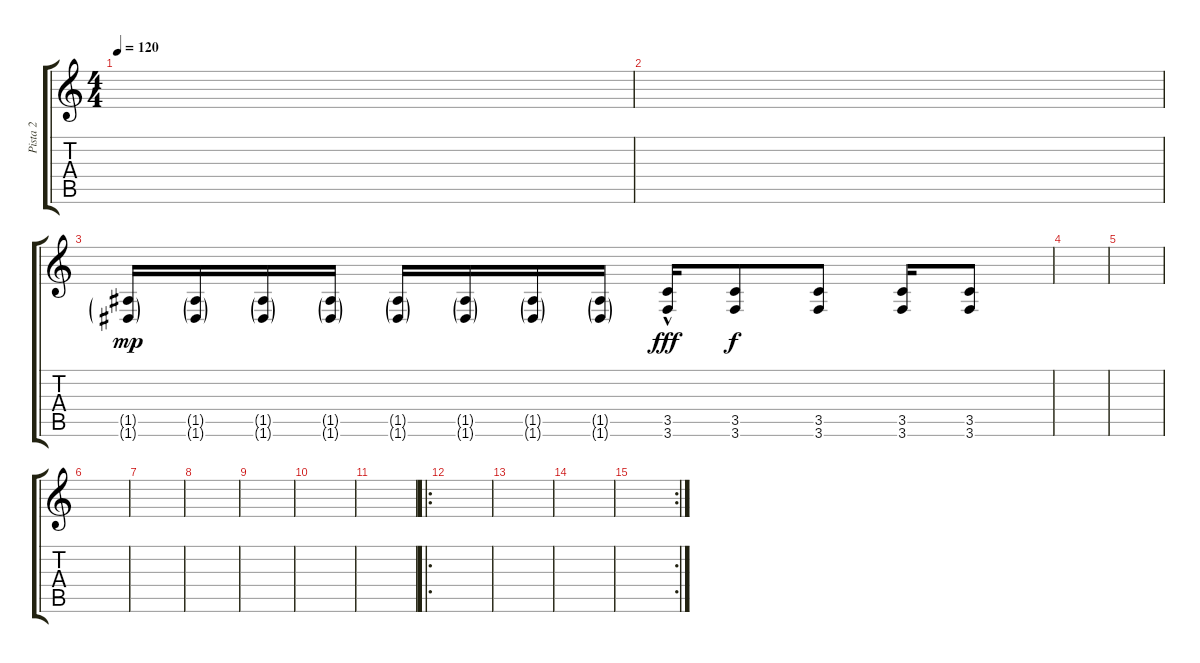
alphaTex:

\track ("Pista 2" "Pista 2") {instrument overdrivenguitar}
\staff {score tabs}
\tuning (E4 B3 G3 D3 A2 D2) {hide}
\ts (4 4)
\tempo 120
\clef g2
\ks c
|
|
(1.5{g} 1.6{g}).16{dy mp} (1.5{g} 1.6{g}).16 (1.5{g} 1.6{g}).16 (1.5{g} 1.6{g}).16 (1.5{g} 1.6{g}).16 (1.5{g} 1.6{g}).16 (1.5{g} 1.6{g}).16 (1.5{g} 1.6{g}).16 (3.5{hac} 3.6{hac}).16{dy fff} (3.5 3.6).8{dy f} (3.5 3.6).8 (3.5 3.6).16 (3.5 3.6).8 |
|
|
|
|
|
|
|
|
\ro
|
|
|
\rc 2
